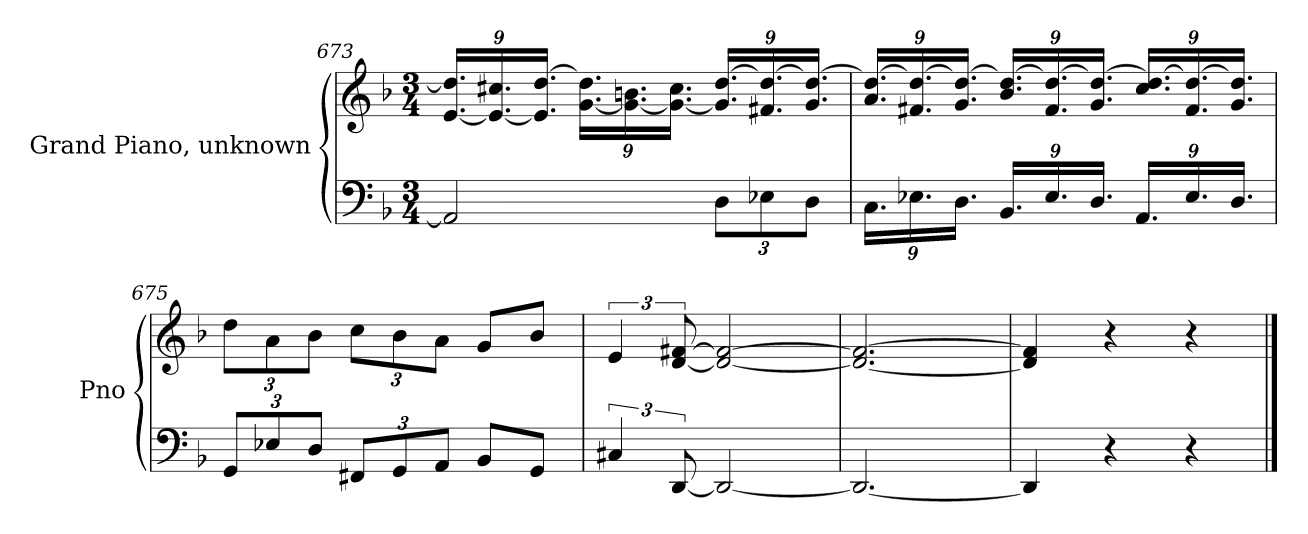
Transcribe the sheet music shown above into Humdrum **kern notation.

**kern	**kern
*part1	*part1
*staff2	*staff1
*I"Grand Piano, unknown	*
*I'Pno	*
*clefF4	*clefG2
*k[b-]	*k[b-]
*M3/4	*M3/4
*	*Xbrackettup
=673	=673
2AA/]	[18.e/ 18.dd/]LL
.	18.e/_ 18.cc#X/
.	18.e/] [18.dd/JJ
.	[18.g\ 18.dd\]LL
.	18.g\_ 18.bn\
.	18.g\_ 18.cc#\JJ
*Xbrackettup	*
12D\L	18.g/] [18.dd/LL
12E-X\	18.f#X/ 18.dd/_
12D\J	18.g/ 18.dd/_JJ
!!LO:LB:g=z
=674	=674
18.C\LL	18.a/ 18.dd/_LL
18.E-X\	18.f#X/ 18.dd/_
18.D\JJ	18.g/ 18.dd/_JJ
18.BB-/LL	18.b-/ 18.dd/_LL
18.E-/	18.f#/ 18.dd/_
18.D/JJ	18.g/ 18.dd/_JJ
18.AA/LL	18.cc/ 18.dd/_LL
18.E-/	18.f#/ 18.dd/_
18.D/JJ	18.g/ 18.dd/]JJ
=675	=675
12GG/L	12dd\L
12E-X/	12a\
12D/J	12b-\J
12FF#X/L	12cc\L
12GG/	12b-\
12AA/J	12a\J
8BB-/L	8g/L
8GG/J	8b-/J
=676	=676
*brackettup	*brackettup
6C#X/	6e/
[12DD/	[12d/ [12f#X/
2DD/_	2d/_ 2f#/_
=677	=677
2.DD/_	2.d/_ 2.f#/_
=678	=678
4DD/]	4d/] 4f#/]
4r	4r
4r	4r
==	==
*-	*-
